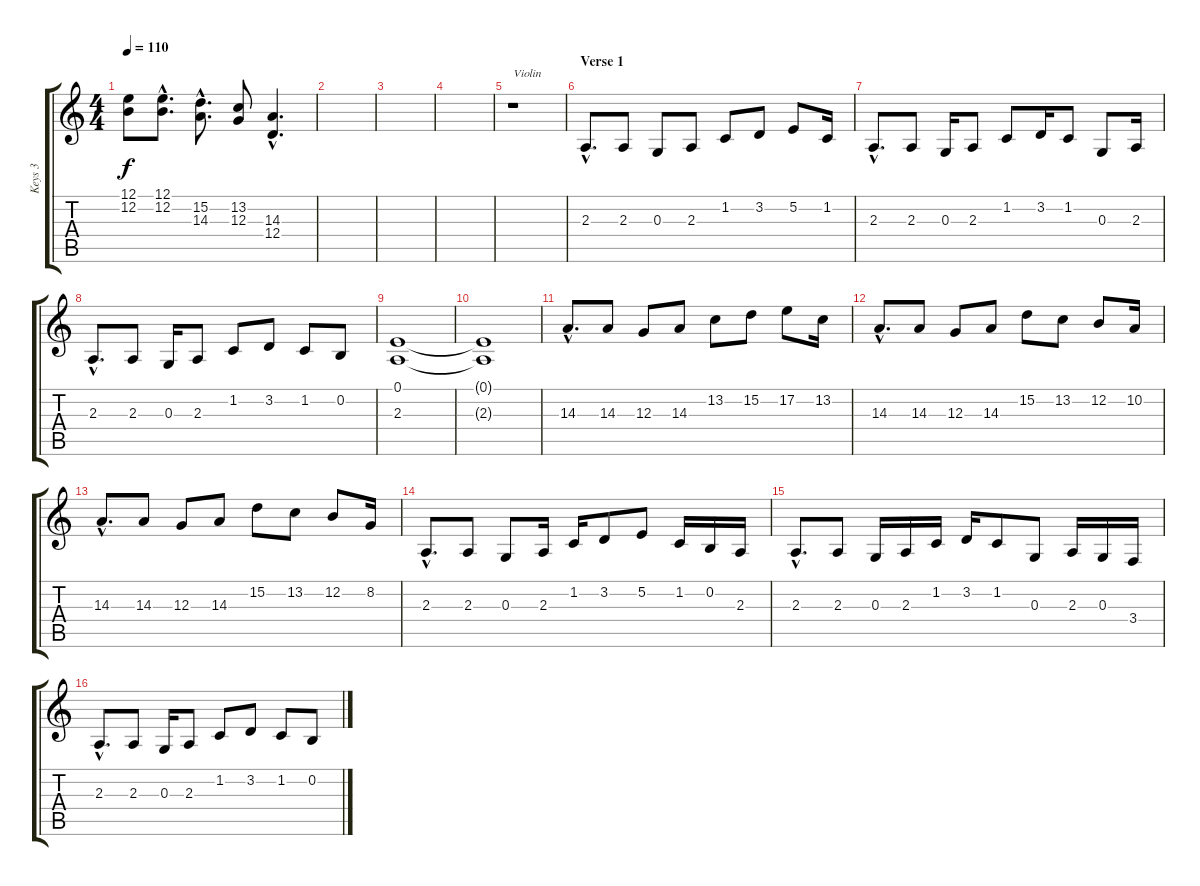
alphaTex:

\track ("Keys 3" "Keys 3") {instrument brasssection}
\staff {score tabs}
\tuning (E4 B3 G3 D3 A2 E2) {hide}
\ts (4 4)
\tempo 110
\clef g2
\ks c
(12.1 12.2).8{dy f} (12.1{hac} 12.2{hac}).8{d} (15.2{hac} 14.3{hac}).8{d} (13.2 12.3).8 (14.3{hac} 12.4{hac}).4{d} |
|
|
|
r.1{txt "Violin" volume 16 instrument violin} |
\section ("" "Verse 1")
2.3{hac}.8{d} 2.3.8 0.3.8 2.3.8 1.2.8 3.2.8 5.2.8 1.2.16 |
2.3{hac}.8{d} 2.3.8 0.3.16 2.3.8 1.2.8 3.2.16 1.2.8 0.3.8 2.3.16 |
2.3{hac}.8{d} 2.3.8 0.3.16 2.3.8 1.2.8 3.2.8 1.2.8 0.2.8 |
(0.1 2.3).1 |
(0.1{t} 2.3{t}).1 |
14.3{hac}.8{d} 14.3.8 12.3.8 14.3.8 13.2.8 15.2.8 17.2.8 13.2.16 |
14.3{hac}.8{d} 14.3.8 12.3.8 14.3.8 15.2.8 13.2.8 12.2.8 10.2.16 |
14.3{hac}.8{d} 14.3.8 12.3.8 14.3.8 15.2.8 13.2.8 12.2.8 8.2.16 |
2.3{hac}.8{d} 2.3.8 0.3.8 2.3.16 1.2.16 3.2.8 5.2.8 1.2.16 0.2.16 2.3.16 |
2.3{hac}.8{d} 2.3.8 0.3.16 2.3.16 1.2.16 3.2.16 1.2.8 0.3.8 2.3.16 0.3.16 3.4.16 |
2.3{hac}.8{d} 2.3.8 0.3.16 2.3.8 1.2.8 3.2.8 1.2.8 0.2.8
